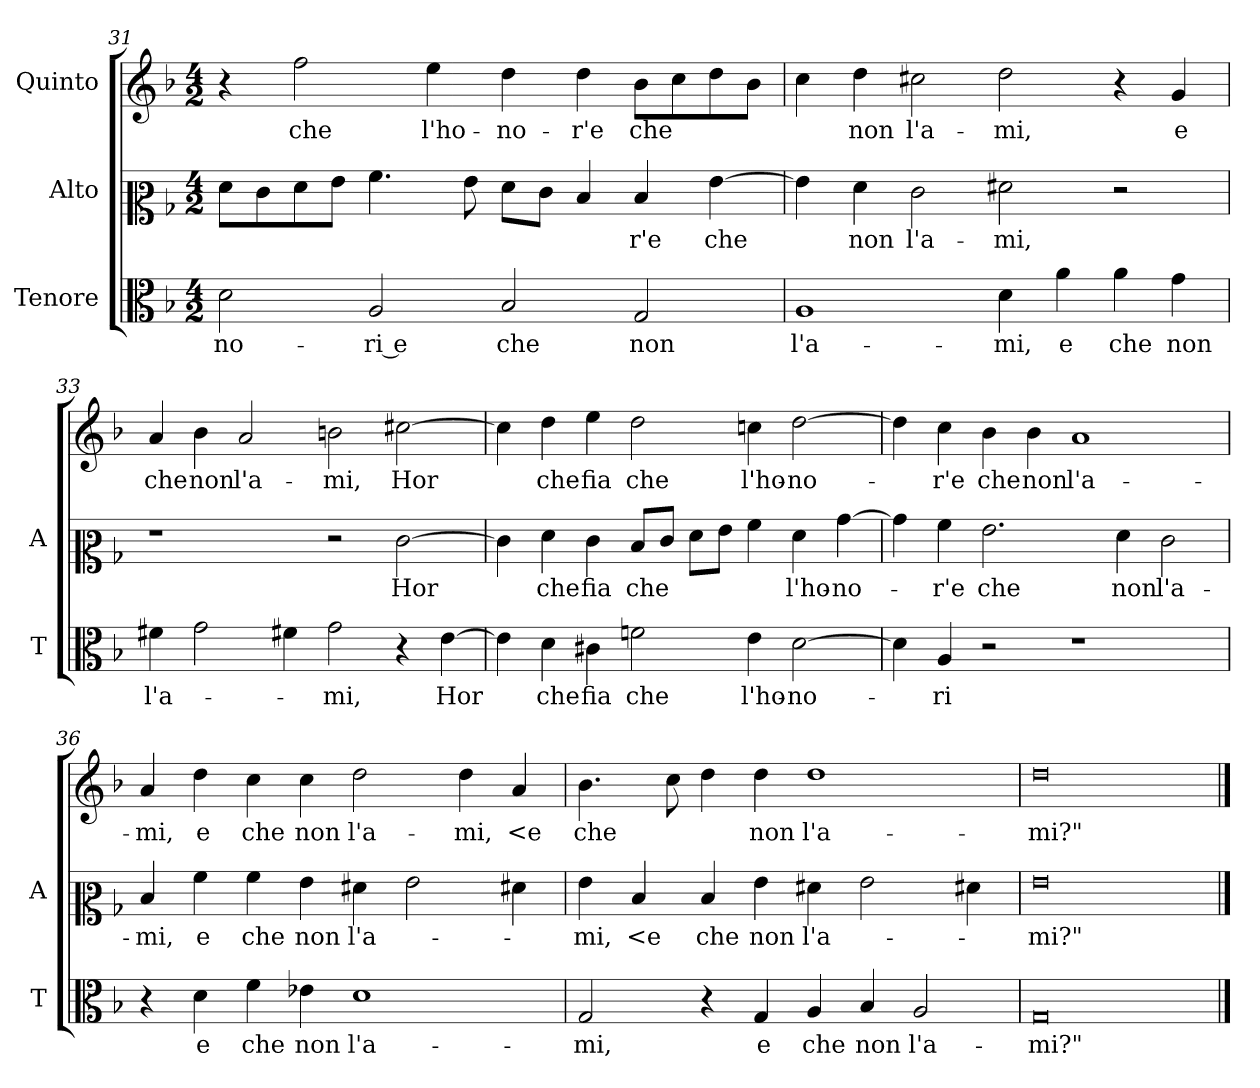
**kern	**text	**kern	**text	**kern	**text
*part3	*part3	*part2	*part2	*part1	*part1
*staff3	*staff3	*staff2	*staff2	*staff1	*staff1
*I"Tenore	*	*I"Alto	*	*I"Quinto	*
*I'T	*	*I'A	*	*	*
*clefC3	*	*clefC2	*	*clefG2	*
*k[b-]	*	*k[b-]	*	*k[b-]	*
*M4/2	*	*M4/2	*	*M4/2	*
=31	=31	=31	=31	=31	=31
2d	-no-	8fL	.	4r	.
.	.	8e	.	.	.
.	.	8f	.	2ff	che
.	.	8gJ	.	.	.
2A	-ri e	4.a	.	.	.
.	.	.	.	4ee	l'ho-
.	.	8g	.	.	.
2B-	che	8fL	.	4dd	-no-
.	.	8eJ	.	.	.
.	.	4d	.	4dd	-r'e
2G	non	4d	-r'e	8b-L	che
.	.	.	.	8cc	.
.	.	[4g	che	8dd	.
.	.	.	.	8b-J	.
=32	=32	=32	=32	=32	=32
1A	l'a-	4g]	.	4cc	.
.	.	4f	non	4dd	non
.	.	2e	l'a-	2cc#X	l'a-
4d	-mi,	2f#X	-mi,	2dd	-mi,
4a	e	.	.	.	.
4a	che	2r	.	4r	.
4g	non	.	.	4g	e
=33	=33	=33	=33	=33	=33
4f#X	l'a-	1r	.	4a	che
2g	.	.	.	4b-	non
.	.	.	.	2a	l'a-
4f#X	.	.	.	.	.
2g	-mi,	2r	.	2bn	-mi,
4r	.	[2e	Hor	[2cc#X	Hor
[4e	Hor	.	.	.	.
=34	=34	=34	=34	=34	=34
4e]	.	4e]	.	4cc#]	.
4d	che	4f	che	4dd	che
4c#X	fia	4e	fia	4ee	fia
2fn	che	8dL	che	2dd	che
.	.	8eJ	.	.	.
.	.	8fL	.	.	.
.	.	8gJ	.	.	.
4e	l'ho-	4a	.	4ccn	l'ho-
[2d	-no-	4f	l'ho-	[2dd	-no-
.	.	[4b-	-no-	.	.
=35	=35	=35	=35	=35	=35
4d]	.	4b-]	.	4dd]	.
4A	-ri	4a	-r'e	4cc	-r'e
2r	.	2.g	che	4b-	che
.	.	.	.	4b-	non
1r	.	.	.	1a	l'a-
.	.	4f	non	.	.
.	.	2e	l'a-	.	.
=36	=36	=36	=36	=36	=36
4r	.	4d	-mi,	4a	-mi,
4d	e	4a	e	4dd	e
4f	che	4a	che	4cc	che
4e-X	non	4g	non	4cc	non
1d	l'a-	4f#X	l'a-	2dd	l'a-
.	.	2g	.	.	.
.	.	.	.	4dd	-mi,
.	.	4f#X	.	4a	<e
=37	=37	=37	=37	=37	=37
2G	-mi,	4g	-mi,	4.b-	che
.	.	4d	<e	.	.
.	.	.	.	8cc	.
4r	.	4d	che	4dd	.
4G	e	4g	non	4dd	non
4A	che	4f#X	l'a-	1dd	l'a-
4B-	non	2g	.	.	.
2A	l'a-	.	.	.	.
.	.	4f#X	.	.	.
=38	=38	=38	=38	=38	=38
0G	-mi?"	0g	-mi?"	0dd	-mi?"
==	==	==	==	==	==
*-	*-	*-	*-	*-	*-
